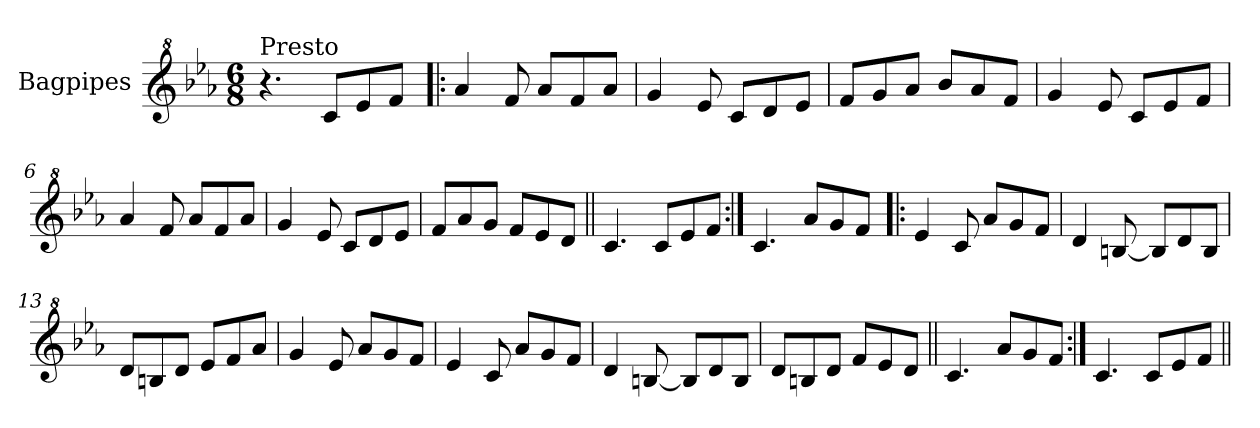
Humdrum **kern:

**kern
*part1
*staff1
*I"Bagpipes
*I'Bag
*clefG^2
*k[b-e-a-]
*E-:
*M6/8
=1
!LO:TX:a:t=Presto
4.r
8cc/L
8ee-/
8ff/J
=2!|:
4aa-/
8ff/
8aa-/L
8ff/
8aa-/J
=3
4gg/
8ee-/
8cc/L
8dd/
8ee-/J
=4
8ff/L
8gg/
8aa-/J
8bb-/L
8aa-/
8ff/J
=5
4gg/
8ee-/
8cc/L
8ee-/
8ff/J
=6
4aa-/
8ff/
8aa-/L
8ff/
8aa-/J
=7
4gg/
8ee-/
8cc/L
8dd/
8ee-/J
!!LO:LB:g=z
=8
8ff/L
8aa-/
8gg/J
8ff/L
8ee-/
8dd/J
=9||
4.cc/
8cc/L
8ee-/
8ff/J
=10:|!
4.cc/
8aa-/L
8gg/
8ff/J
=11!|:
4ee-/
8cc/
8aa-/L
8gg/
8ff/J
=12
4dd/
[8bn/
8b/L]
8dd/
8b/J
=13
8dd/L
8bn/
8dd/J
8ee-/L
8ff/
8aa-/J
=14
4gg/
8ee-/
8aa-/L
8gg/
8ff/J
!!LO:LB:g=z
=15
4ee-/
8cc/
8aa-/L
8gg/
8ff/J
=16
4dd/
[8bn/
8b/L]
8dd/
8b/J
=17
8dd/L
8bn/
8dd/J
8ff/L
8ee-/
8dd/J
=18||
4.cc/
8aa-/L
8gg/
8ff/J
=19:|!
4.cc/
8cc/L
8ee-/
8ff/J
=||
*-
